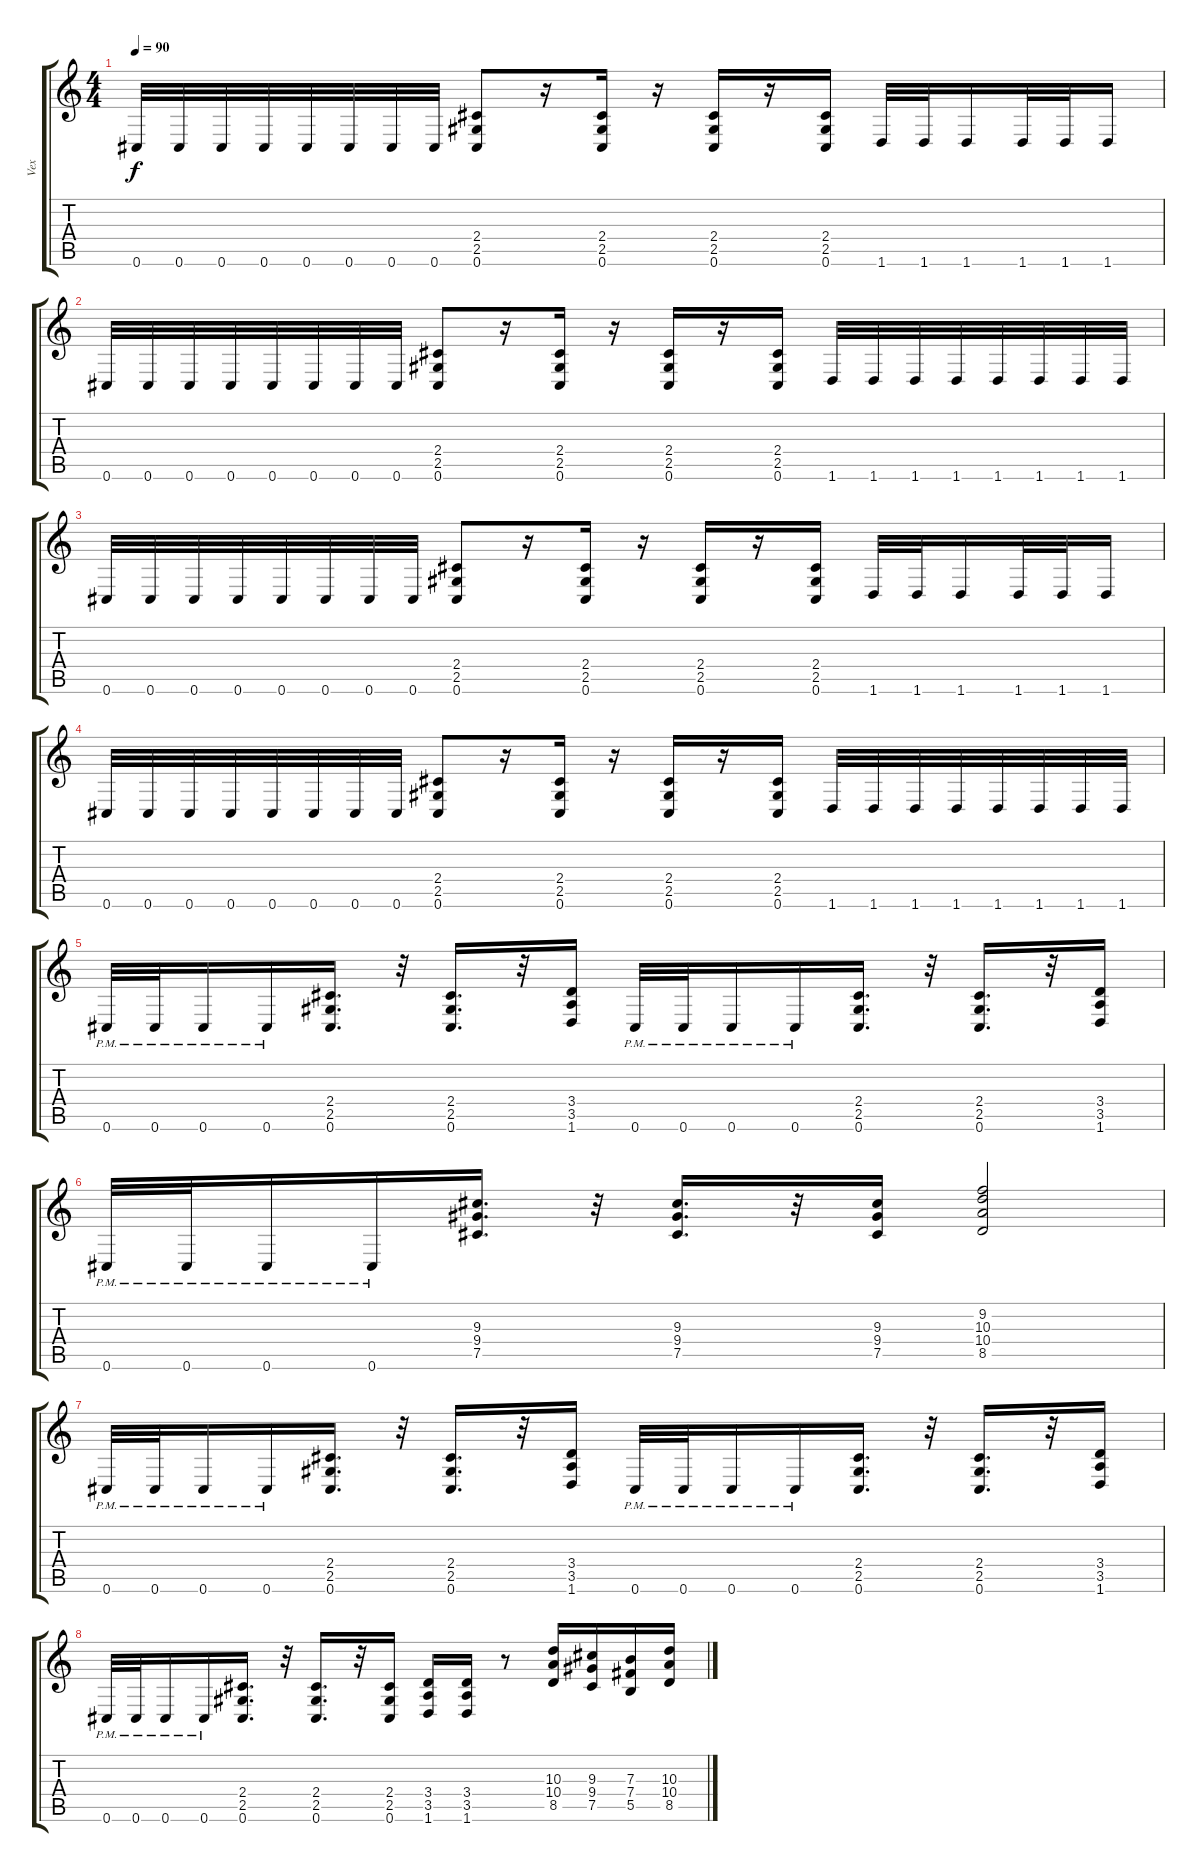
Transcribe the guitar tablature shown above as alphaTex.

\track ("Vex" "Vex") {instrument distortionguitar}
\staff {score tabs}
\tuning (Db4 Ab3 E3 B2 Gb2 Db2) {hide}
\ts (4 4)
\tempo 90
\clef g2
\ks c
0.6.32{dy f} 0.6.32 0.6.32 0.6.32 0.6.32 0.6.32 0.6.32 0.6.32 (2.4 2.5 0.6).8 r.16 (2.4 2.5 0.6).16 r.16 (2.4 2.5 0.6).16 r.16 (2.4 2.5 0.6).16 1.6.32 1.6.32 1.6.16 1.6.32 1.6.32 1.6.16 |
0.6.32 0.6.32 0.6.32 0.6.32 0.6.32 0.6.32 0.6.32 0.6.32 (2.4 2.5 0.6).8 r.16 (2.4 2.5 0.6).16 r.16 (2.4 2.5 0.6).16 r.16 (2.4 2.5 0.6).16 1.6.32 1.6.32 1.6.32 1.6.32 1.6.32 1.6.32 1.6.32 1.6.32 |
0.6.32 0.6.32 0.6.32 0.6.32 0.6.32 0.6.32 0.6.32 0.6.32 (2.4 2.5 0.6).8 r.16 (2.4 2.5 0.6).16 r.16 (2.4 2.5 0.6).16 r.16 (2.4 2.5 0.6).16 1.6.32 1.6.32 1.6.16 1.6.32 1.6.32 1.6.16 |
0.6.32 0.6.32 0.6.32 0.6.32 0.6.32 0.6.32 0.6.32 0.6.32 (2.4 2.5 0.6).8 r.16 (2.4 2.5 0.6).16 r.16 (2.4 2.5 0.6).16 r.16 (2.4 2.5 0.6).16 1.6.32 1.6.32 1.6.32 1.6.32 1.6.32 1.6.32 1.6.32 1.6.32 |
0.6{pm}.32 0.6{pm}.32 0.6{pm}.16 0.6{pm}.16 (2.4 2.5 0.6).16{d} r.32 (2.4 2.5 0.6).16{d} r.32 (3.4 3.5 1.6).16 0.6{pm}.32 0.6{pm}.32 0.6{pm}.16 0.6{pm}.16 (2.4 2.5 0.6).16{d} r.32 (2.4 2.5 0.6).16{d} r.32 (3.4 3.5 1.6).16 |
0.6{pm}.32 0.6{pm}.32 0.6{pm}.16 0.6{pm}.16 (9.3 9.4 7.5).16{d} r.32 (9.3 9.4 7.5).16{d} r.32 (9.3 9.4 7.5).16 (9.2 10.3 10.4 8.5).2 |
0.6{pm}.32 0.6{pm}.32 0.6{pm}.16 0.6{pm}.16 (2.4 2.5 0.6).16{d} r.32 (2.4 2.5 0.6).16{d} r.32 (3.4 3.5 1.6).16 0.6{pm}.32 0.6{pm}.32 0.6{pm}.16 0.6{pm}.16 (2.4 2.5 0.6).16{d} r.32 (2.4 2.5 0.6).16{d} r.32 (3.4 3.5 1.6).16 |
0.6{pm}.32 0.6{pm}.32 0.6{pm}.16 0.6{pm}.16 (2.4 2.5 0.6).16{d} r.32 (2.4 2.5 0.6).16{d} r.32 (2.4 2.5 0.6).16 (3.4 3.5 1.6).16 (3.4 3.5 1.6).16 r.8 (10.3 10.4 8.5).16 (9.3 9.4 7.5).16 (7.3 7.4 5.5).16 (10.3 10.4 8.5).16
